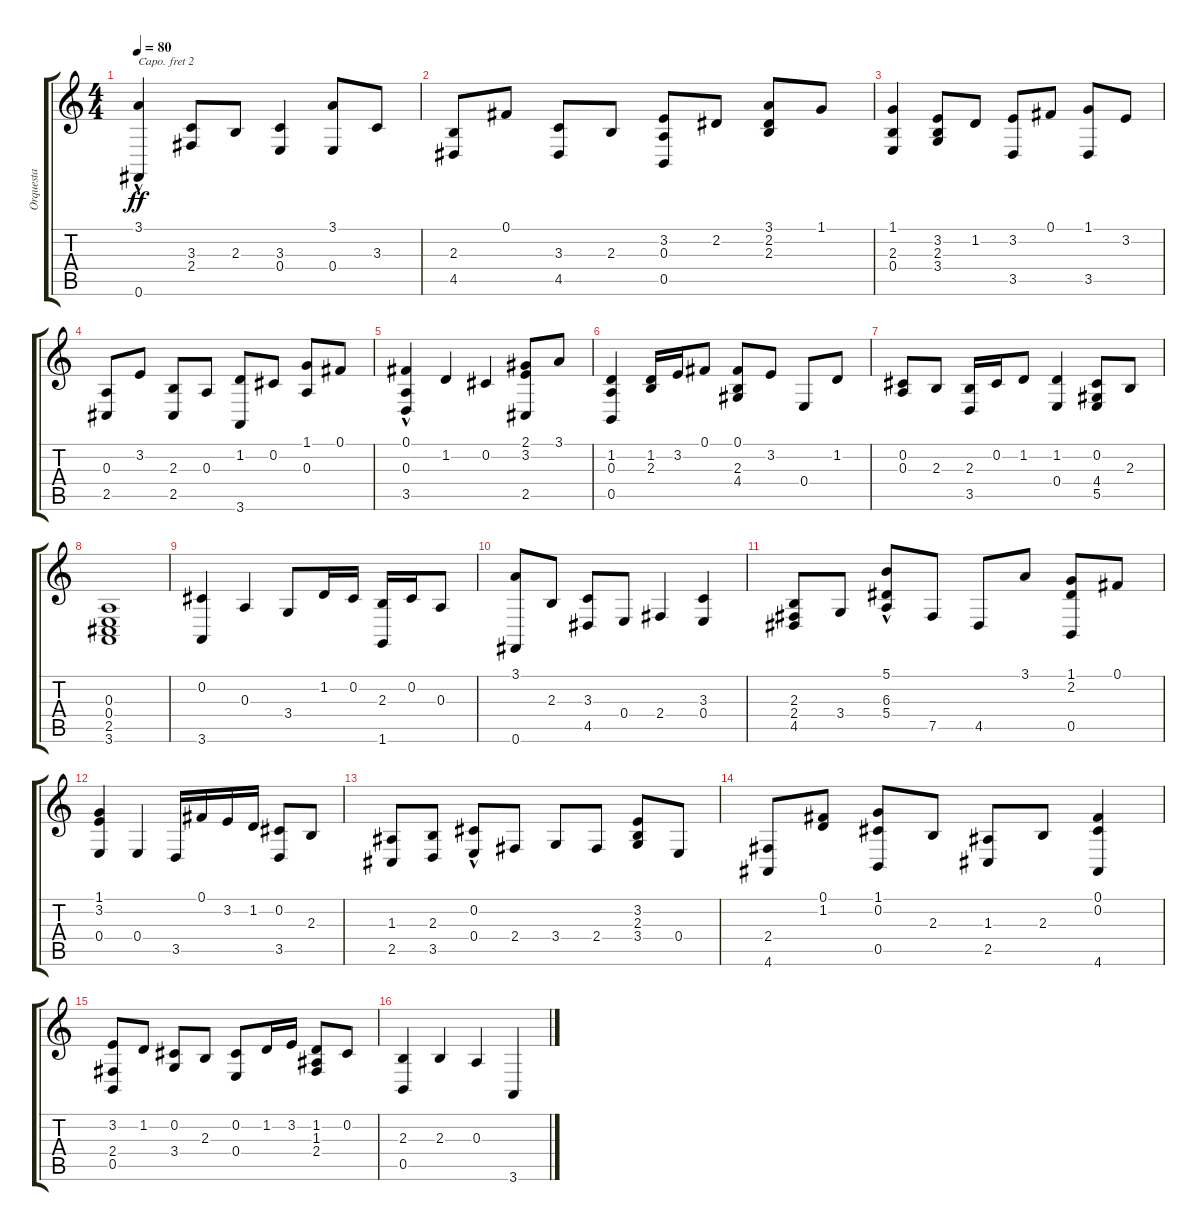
\track ("Orquesta" "Orquesta") {instrument stringensemble1}
\staff {score tabs}
\capo 2
\tuning (E4 B3 G3 D3 A2 E2) {hide}
\ts (4 4)
\tempo 80
\clef g2
\ks c
(3.1{hac} 0.6).4{dy ff} (3.3 2.4).8 2.3.8 (3.3 0.4).4 (3.1 0.4).8 3.3.8 |
(2.3 4.5).8 0.1.8 (3.3 4.5).8 2.3.8 (3.2 0.3 0.5).8 2.2.8 (3.1 2.2 2.3).8 1.1.8 |
(1.1 2.3 0.4).4 (3.2 2.3 3.4).8 1.2.8 (3.2 3.5).8 0.1.8 (1.1 3.5).8 3.2.8 |
(0.3 2.5).8 3.2.8 (2.3 2.5).8 0.3.8 (1.2 3.6).8 0.2.8 (1.1 0.3).8 0.1.8 |
(0.1 0.3{hac} 3.5{hac}).4 1.2.4 0.2.4 (2.1 3.2 2.5).8 3.1.8 |
(1.2 0.3 0.5).4 (1.2 2.3).16 3.2.16 0.1.8 (0.1 2.3 4.4).8 3.2.8 0.4.8 1.2.8 |
(0.2 0.3).8 2.3.8 (2.3 3.5).16 0.2.16 1.2.8 (1.2 0.4).4 (0.2 4.4 5.5).8 2.3.8 |
(0.3 0.4 2.5 3.6).1 |
(0.2 3.6).4 0.3.4 3.4.8 1.2.16 0.2.16 (2.3 1.6).16 0.2.16 0.3.8 |
(3.1 0.6).8 2.3.8 (3.3 4.5).8 0.4.8 2.4.4 (3.3 0.4).4 |
(2.3 2.4 4.5).8 3.4.8 (5.1{hac} 6.3 5.4).8 7.5.8 4.5.8 3.1.8 (1.1 2.2 0.5).8 0.1.8 |
(1.1 3.2 0.4).4 0.4.4 3.5.16 0.1.16 3.2.16 1.2.16 (0.2 3.5).8 2.3.8 |
(1.3 2.5).8 (2.3 3.5).8 (0.2{hac} 0.4).8 2.4.8 3.4.8 2.4.8 (3.2 2.3 3.4).8 0.4.8 |
(2.4 4.6).8 (0.1 1.2).8 (1.1 0.2 0.5).8 2.3.8 (1.3 2.5).8 2.3.8 (0.1 0.2 4.6).4 |
(3.2 2.4 0.5).8 1.2.8 (0.2 3.4).8 2.3.8 (0.2 0.4).8 1.2.16 3.2.16 (1.2 1.3 2.4).8 0.2.8 |
(2.3 0.5).4 2.3.4 0.3.4 3.6.4
